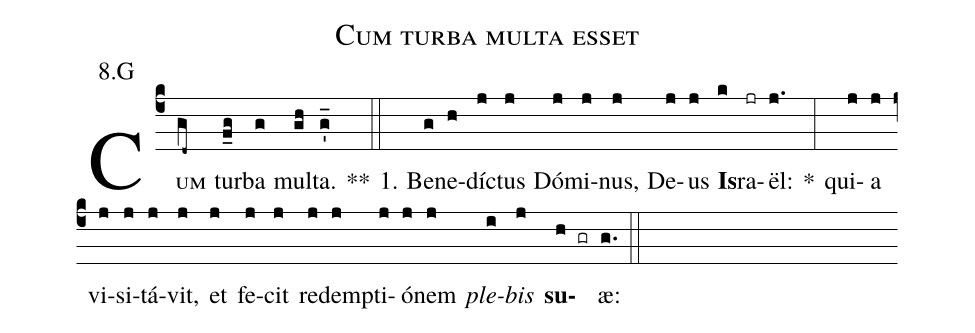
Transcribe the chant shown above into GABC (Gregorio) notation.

name:Cum turba multa esset;
office-part:Antiphona;
mode:8;
annotation: 8.G;
%%
(c4) C<sc>um</sc>(gd~) tur(f_g)ba(g) mul(gh)ta.(g'_) **(::)
1. Be(g)ne(h)díc(j)tus(j) Dó(j)mi(j)nus,(j) De(j)us(j) <b>Is</b>(k)ra(jr)ël:(j.) *(:) qui(j)a(j) vi(j)si(j)tá(j)vit,(j) et(j) fe(j)cit(j) red(j)emp(j)ti(j)ó(j)nem(j) <i>ple</i>(i)<i>bis</i>(j) <b>su</b>(h gr)æ:(g.) (::)
